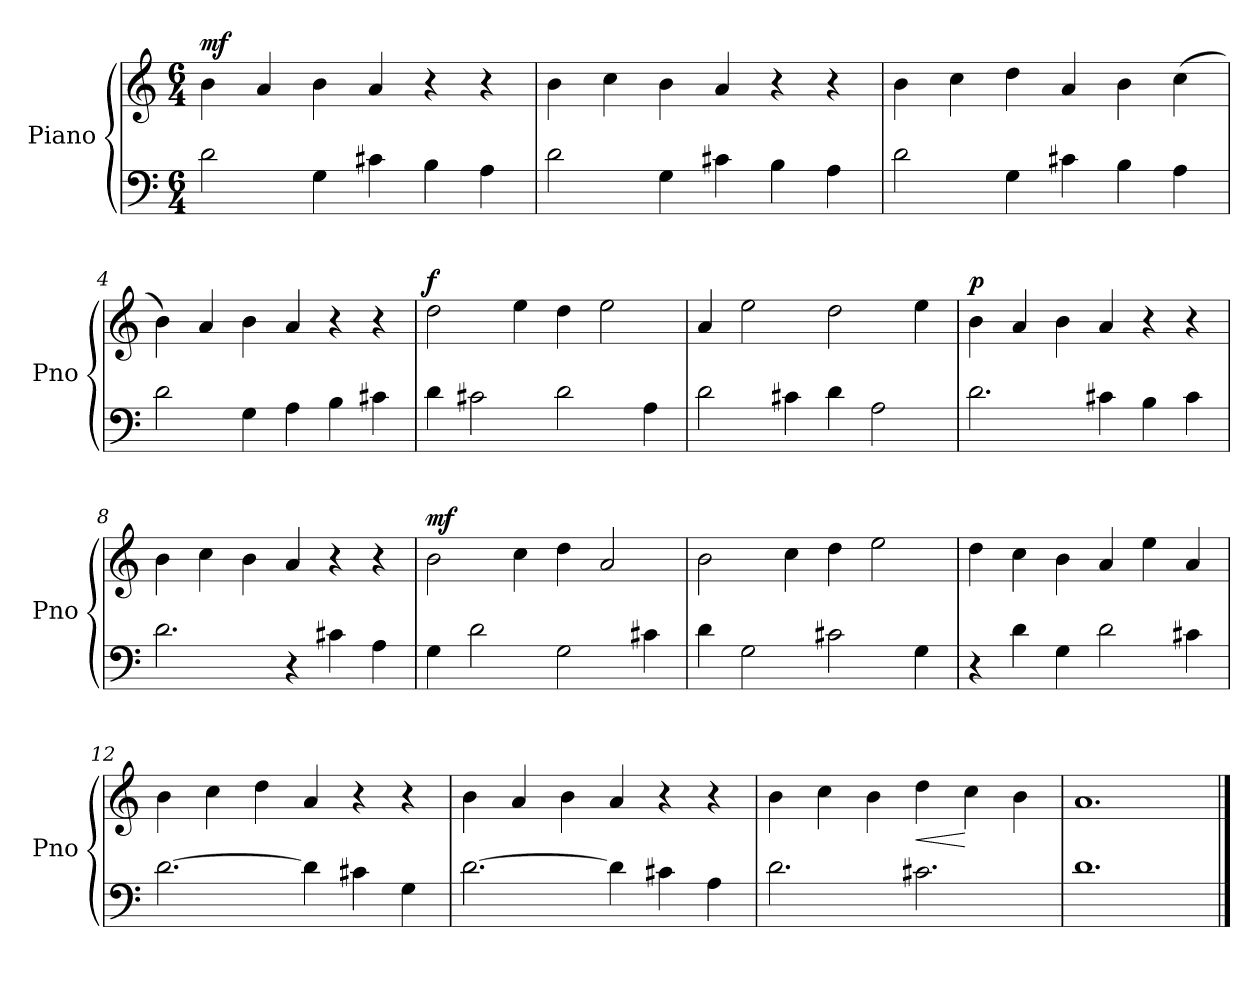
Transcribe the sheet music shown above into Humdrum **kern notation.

**kern	**kern	**dynam
*part2	*part1	*part1
*staff2	*staff1	*staff1
*I"Piano	*I"Piano	*
*I'Pno	*I'Pno	*
*clefF4	*clefG2	*
*M6/4	*M6/4	*
*MM144	*MM144	*
=1	=1	=1
!	!	!LO:DY:a
2d\	4b\	mf
.	4a/	.
4G\	4b\	.
4c#X\	4a/	.
4B\	4r	.
4A\	4r	.
=2	=2	=2
2d\	4b\	.
.	4cc\	.
4G\	4b\	.
4c#X\	4a/	.
4B\	4r	.
4A\	4r	.
=3	=3	=3
2d\	4b\	.
.	4cc\	.
4G\	4dd\	.
4c#X\	4a/	.
4B\	4b\	.
4A\	(4cc\	.
!!LO:LB:g=z
=4	=4	=4
2d\	4b\)	.
.	4a/	.
4G\	4b\	.
4A\	4a/	.
4B\	4r	.
4c#X\	4r	.
=5	=5	=5
!	!	!LO:DY:a
4d\	2dd\	f
2c#X\	.	.
.	4ee\	.
2d\	4dd\	.
.	2ee\	.
4A\	.	.
=6	=6	=6
2d\	4a/	.
.	2ee\	.
4c#X\	.	.
4d\	2dd\	.
2A\	.	.
.	4ee\	.
=7	=7	=7
!	!	!LO:DY:a
2.d\	4b\	p
.	4a/	.
.	4b\	.
4c#X\	4a/	.
4B\	4r	.
4c#\	4r	.
!!LO:LB:g=z
=8	=8	=8
2.d\	4b\	.
.	4cc\	.
.	4b\	.
4r	4a/	.
4c#X\	4r	.
4A\	4r	.
=9	=9	=9
!	!	!LO:DY:a
4G\	2b\	mf
2d\	.	.
.	4cc\	.
2G\	4dd\	.
.	2a/	.
4c#X\	.	.
=10	=10	=10
4d\	2b\	.
2G\	.	.
.	4cc\	.
2c#X\	4dd\	.
.	2ee\	.
4G\	.	.
=11	=11	=11
4r	4dd\	.
4d\	4cc\	.
4G\	4b\	.
2d\	4a/	.
.	4ee\	.
4c#X\	4a/	.
!!LO:LB:g=z
=12	=12	=12
[2.d\	4b\	.
.	4cc\	.
.	4dd\	.
4d\]	4a/	.
4c#X\	4r	.
4G\	4r	.
=13	=13	=13
[2.d\	4b\	.
.	4a/	.
.	4b\	.
4d\]	4a/	.
4c#X\	4r	.
4A\	4r	.
=14	=14	=14
2.d\	4b\	.
.	4cc\	.
.	4b\	.
!	!	!LO:HP:b
2.c#X\	4dd\	<
.	4cc\	[
.	4b\	.
=15	=15	=15
1.d/	1.a/	.
==	==	==
*-	*-	*-
